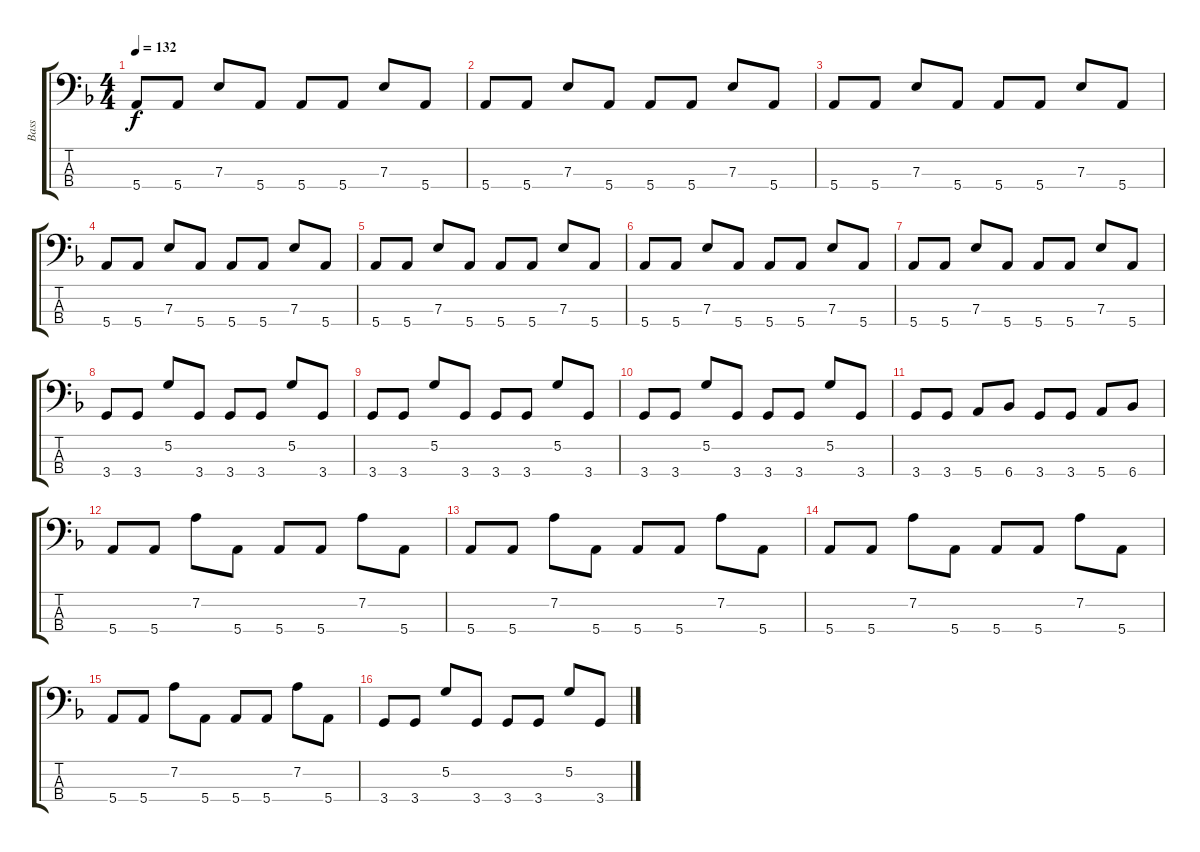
\track ("Bass " "Bass ") {instrument electricbassfinger}
\staff {score tabs}
\tuning (G2 D2 A1 E1) {hide}
\ts (4 4)
\tempo 132
\clef f4
\ks dminor
5.4.8{dy f} 5.4.8 7.3.8 5.4.8 5.4.8 5.4.8 7.3.8 5.4.8 |
5.4.8 5.4.8 7.3.8 5.4.8 5.4.8 5.4.8 7.3.8 5.4.8 |
5.4.8 5.4.8 7.3.8 5.4.8 5.4.8 5.4.8 7.3.8 5.4.8 |
5.4.8 5.4.8 7.3.8 5.4.8 5.4.8 5.4.8 7.3.8 5.4.8 |
5.4.8 5.4.8 7.3.8 5.4.8 5.4.8 5.4.8 7.3.8 5.4.8 |
5.4.8 5.4.8 7.3.8 5.4.8 5.4.8 5.4.8 7.3.8 5.4.8 |
5.4.8 5.4.8 7.3.8 5.4.8 5.4.8 5.4.8 7.3.8 5.4.8 |
3.4.8 3.4.8 5.2.8 3.4.8 3.4.8 3.4.8 5.2.8 3.4.8 |
3.4.8 3.4.8 5.2.8 3.4.8 3.4.8 3.4.8 5.2.8 3.4.8 |
3.4.8 3.4.8 5.2.8 3.4.8 3.4.8 3.4.8 5.2.8 3.4.8 |
3.4.8 3.4.8 5.4.8 6.4.8 3.4.8 3.4.8 5.4.8 6.4.8 |
5.4.8 5.4.8 7.2.8 5.4.8 5.4.8 5.4.8 7.2.8 5.4.8 |
5.4.8 5.4.8 7.2.8 5.4.8 5.4.8 5.4.8 7.2.8 5.4.8 |
5.4.8 5.4.8 7.2.8 5.4.8 5.4.8 5.4.8 7.2.8 5.4.8 |
5.4.8 5.4.8 7.2.8 5.4.8 5.4.8 5.4.8 7.2.8 5.4.8 |
3.4.8 3.4.8 5.2.8 3.4.8 3.4.8 3.4.8 5.2.8 3.4.8
